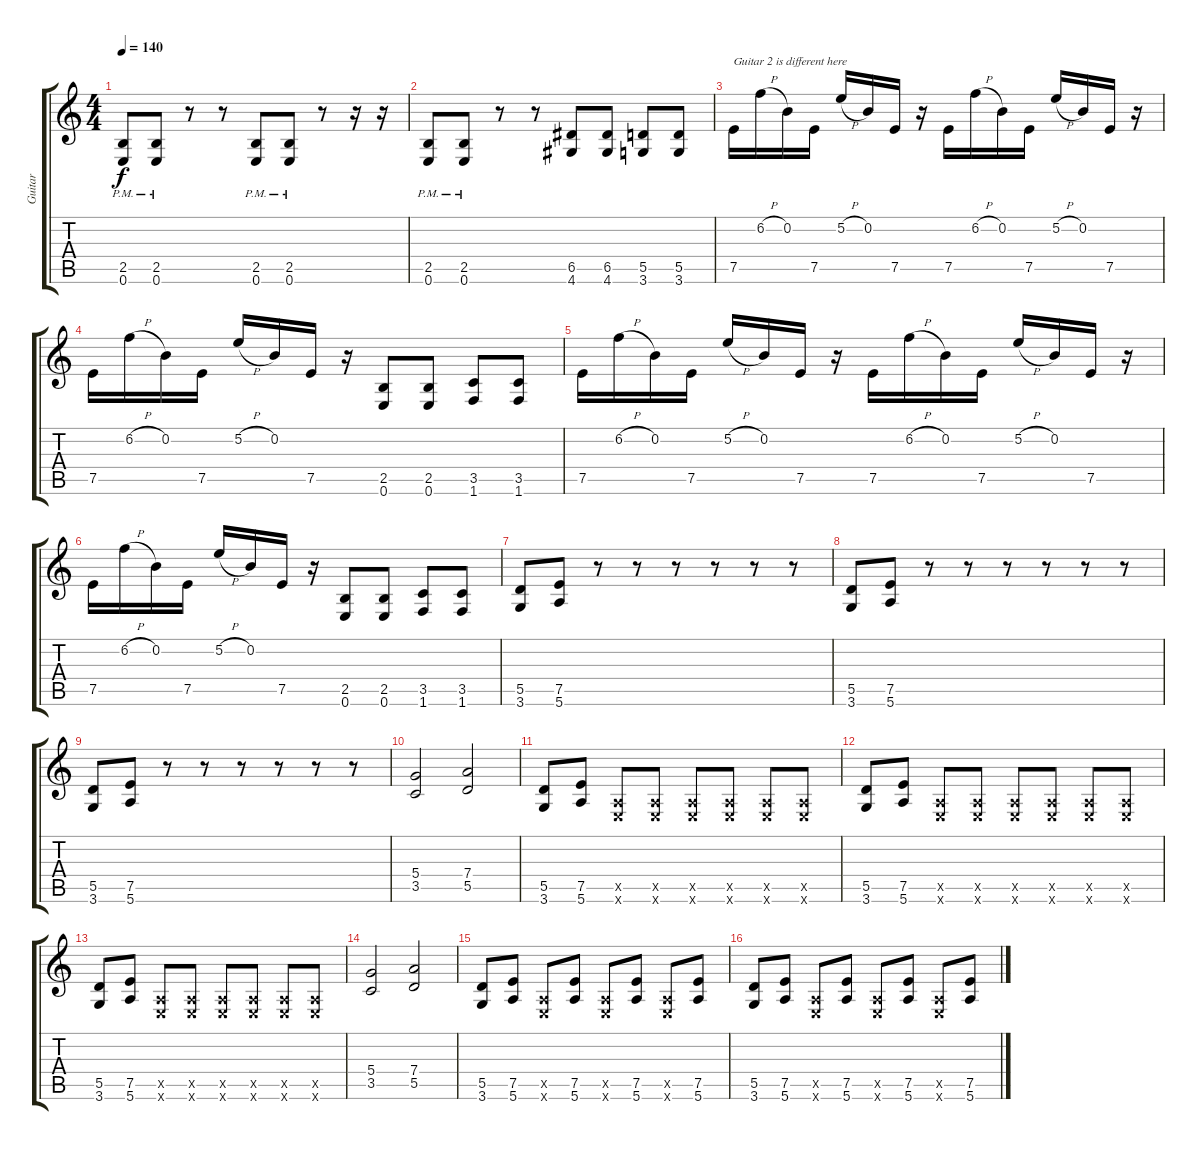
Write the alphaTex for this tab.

\track ("Guitar" "Guitar") {instrument distortionguitar}
\staff {score tabs}
\tuning (E4 B3 G3 D3 A2 E2) {hide}
\ts (4 4)
\tempo 140
\clef g2
\ks c
(2.5{pm} 0.6{pm}).8{dy f} (2.5{pm} 0.6{pm}).8 r.8 r.8 (2.5{pm} 0.6{pm}).8 (2.5{pm} 0.6{pm}).8 r.8 r.16 r.16 |
(2.5{pm} 0.6{pm}).8 (2.5{pm} 0.6{pm}).8 r.8 r.8 (6.5 4.6).8 (6.5 4.6).8 (5.5 3.6).8 (5.5 3.6).8 |
7.5.16{txt "Guitar 2 is different here"} 6.2{h}.16 0.2.16 7.5.16 5.2{h}.16 0.2.16 7.5.16 r.16 7.5.16 6.2{h}.16 0.2.16 7.5.16 5.2{h}.16 0.2.16 7.5.16 r.16 |
7.5.16 6.2{h}.16 0.2.16 7.5.16 5.2{h}.16 0.2.16 7.5.16 r.16 (2.5 0.6).8 (2.5 0.6).8 (3.5 1.6).8 (3.5 1.6).8 |
7.5.16 6.2{h}.16 0.2.16 7.5.16 5.2{h}.16 0.2.16 7.5.16 r.16 7.5.16 6.2{h}.16 0.2.16 7.5.16 5.2{h}.16 0.2.16 7.5.16 r.16 |
7.5.16 6.2{h}.16 0.2.16 7.5.16 5.2{h}.16 0.2.16 7.5.16 r.16 (2.5 0.6).8 (2.5 0.6).8 (3.5 1.6).8 (3.5 1.6).8 |
(5.5 3.6).8 (7.5 5.6).8 r.8 r.8 r.8 r.8 r.8 r.8 |
(5.5 3.6).8 (7.5 5.6).8 r.8 r.8 r.8 r.8 r.8 r.8 |
(5.5 3.6).8 (7.5 5.6).8 r.8 r.8 r.8 r.8 r.8 r.8 |
(5.4 3.5).2 (7.4 5.5).2 |
(5.5 3.6).8 (7.5 5.6).8 (0.5{x} 0.6{x}).8 (0.5{x} 0.6{x}).8 (0.5{x} 0.6{x}).8 (0.5{x} 0.6{x}).8 (0.5{x} 0.6{x}).8 (0.5{x} 0.6{x}).8 |
(5.5 3.6).8 (7.5 5.6).8 (0.5{x} 0.6{x}).8 (0.5{x} 0.6{x}).8 (0.5{x} 0.6{x}).8 (0.5{x} 0.6{x}).8 (0.5{x} 0.6{x}).8 (0.5{x} 0.6{x}).8 |
(5.5 3.6).8 (7.5 5.6).8 (0.5{x} 0.6{x}).8 (0.5{x} 0.6{x}).8 (0.5{x} 0.6{x}).8 (0.5{x} 0.6{x}).8 (0.5{x} 0.6{x}).8 (0.5{x} 0.6{x}).8 |
(5.4 3.5).2 (7.4 5.5).2 |
(5.5 3.6).8 (7.5 5.6).8 (0.5{x} 0.6{x}).8 (7.5 5.6).8 (0.5{x} 0.6{x}).8 (7.5 5.6).8 (0.5{x} 0.6{x}).8 (7.5 5.6).8 |
(5.5 3.6).8 (7.5 5.6).8 (0.5{x} 0.6{x}).8 (7.5 5.6).8 (0.5{x} 0.6{x}).8 (7.5 5.6).8 (0.5{x} 0.6{x}).8 (7.5 5.6).8
